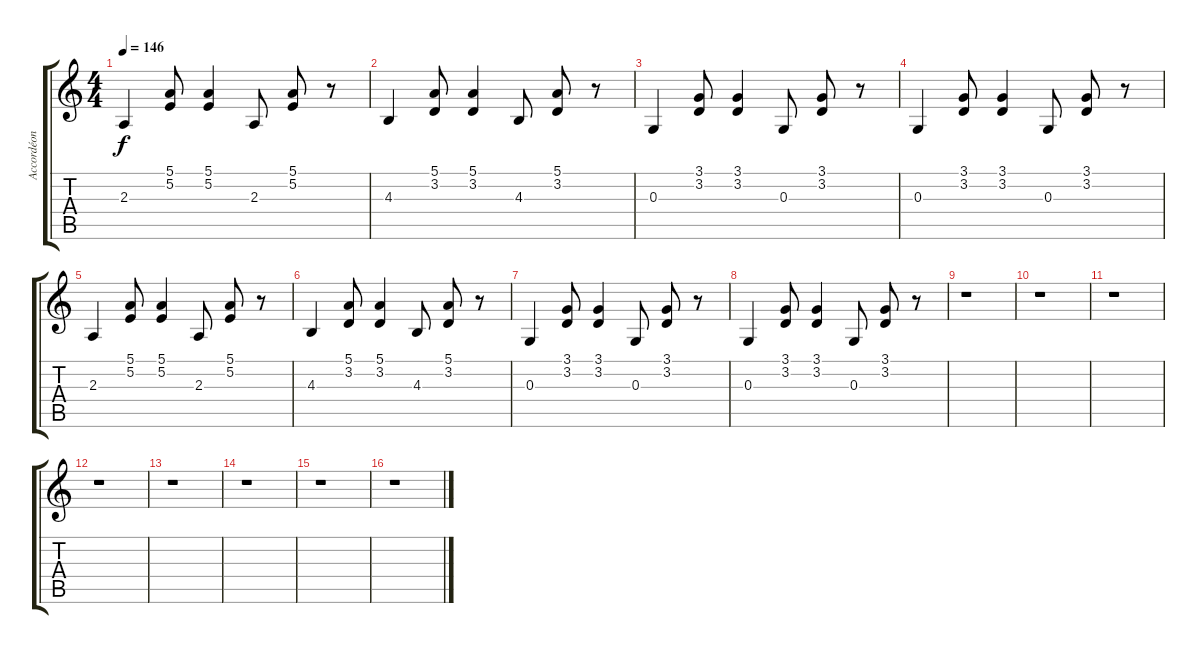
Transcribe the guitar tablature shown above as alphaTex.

\track ("Accordéon" "Accordéon") {instrument accordion}
\staff {score tabs}
\tuning (E4 B3 G3 D3 A2 E2) {hide}
\ts (4 4)
\tempo 146
\clef g2
\ks c
2.3.4{dy f instrument accordion} (5.1 5.2).8 (5.1 5.2).4 2.3.8 (5.1 5.2).8 r.8 |
4.3.4 (5.1 3.2).8 (5.1 3.2).4 4.3.8 (5.1 3.2).8 r.8 |
0.3.4 (3.1 3.2).8 (3.1 3.2).4 0.3.8 (3.1 3.2).8 r.8 |
0.3.4 (3.1 3.2).8 (3.1 3.2).4 0.3.8 (3.1 3.2).8 r.8 |
2.3.4 (5.1 5.2).8 (5.1 5.2).4 2.3.8 (5.1 5.2).8 r.8 |
4.3.4 (5.1 3.2).8 (5.1 3.2).4 4.3.8 (5.1 3.2).8 r.8 |
0.3.4 (3.1 3.2).8 (3.1 3.2).4 0.3.8 (3.1 3.2).8 r.8 |
0.3.4 (3.1 3.2).8 (3.1 3.2).4 0.3.8 (3.1 3.2).8 r.8 |
r.1 |
r.1 |
r.1 |
r.1 |
r.1 |
r.1 |
r.1 |
r.1
